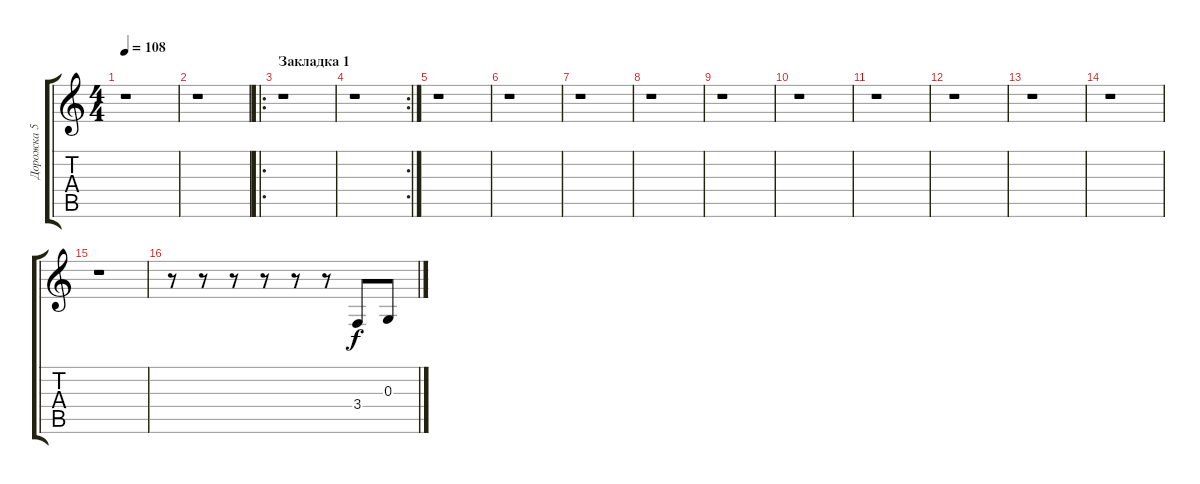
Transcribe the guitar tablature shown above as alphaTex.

\track ("Дорожка 5" "Дорожка 5") {instrument acousticgrandpiano}
\staff {score tabs}
\tuning (E4 B3 G3 D3 A2 E2) {hide}
\ts (4 4)
\tempo 108
\clef g2
\ks c
r.1{dy f instrument acousticgrandpiano} |
r.1 |
\ro
\section ("" "Закладка 1")
r.1 |
\rc 2
r.1 |
r.1 |
r.1 |
r.1 |
r.1 |
r.1 |
r.1 |
r.1 |
r.1 |
r.1 |
r.1 |
r.1 |
r.8 r.8 r.8 r.8 r.8 r.8 3.4.8 0.3.8
